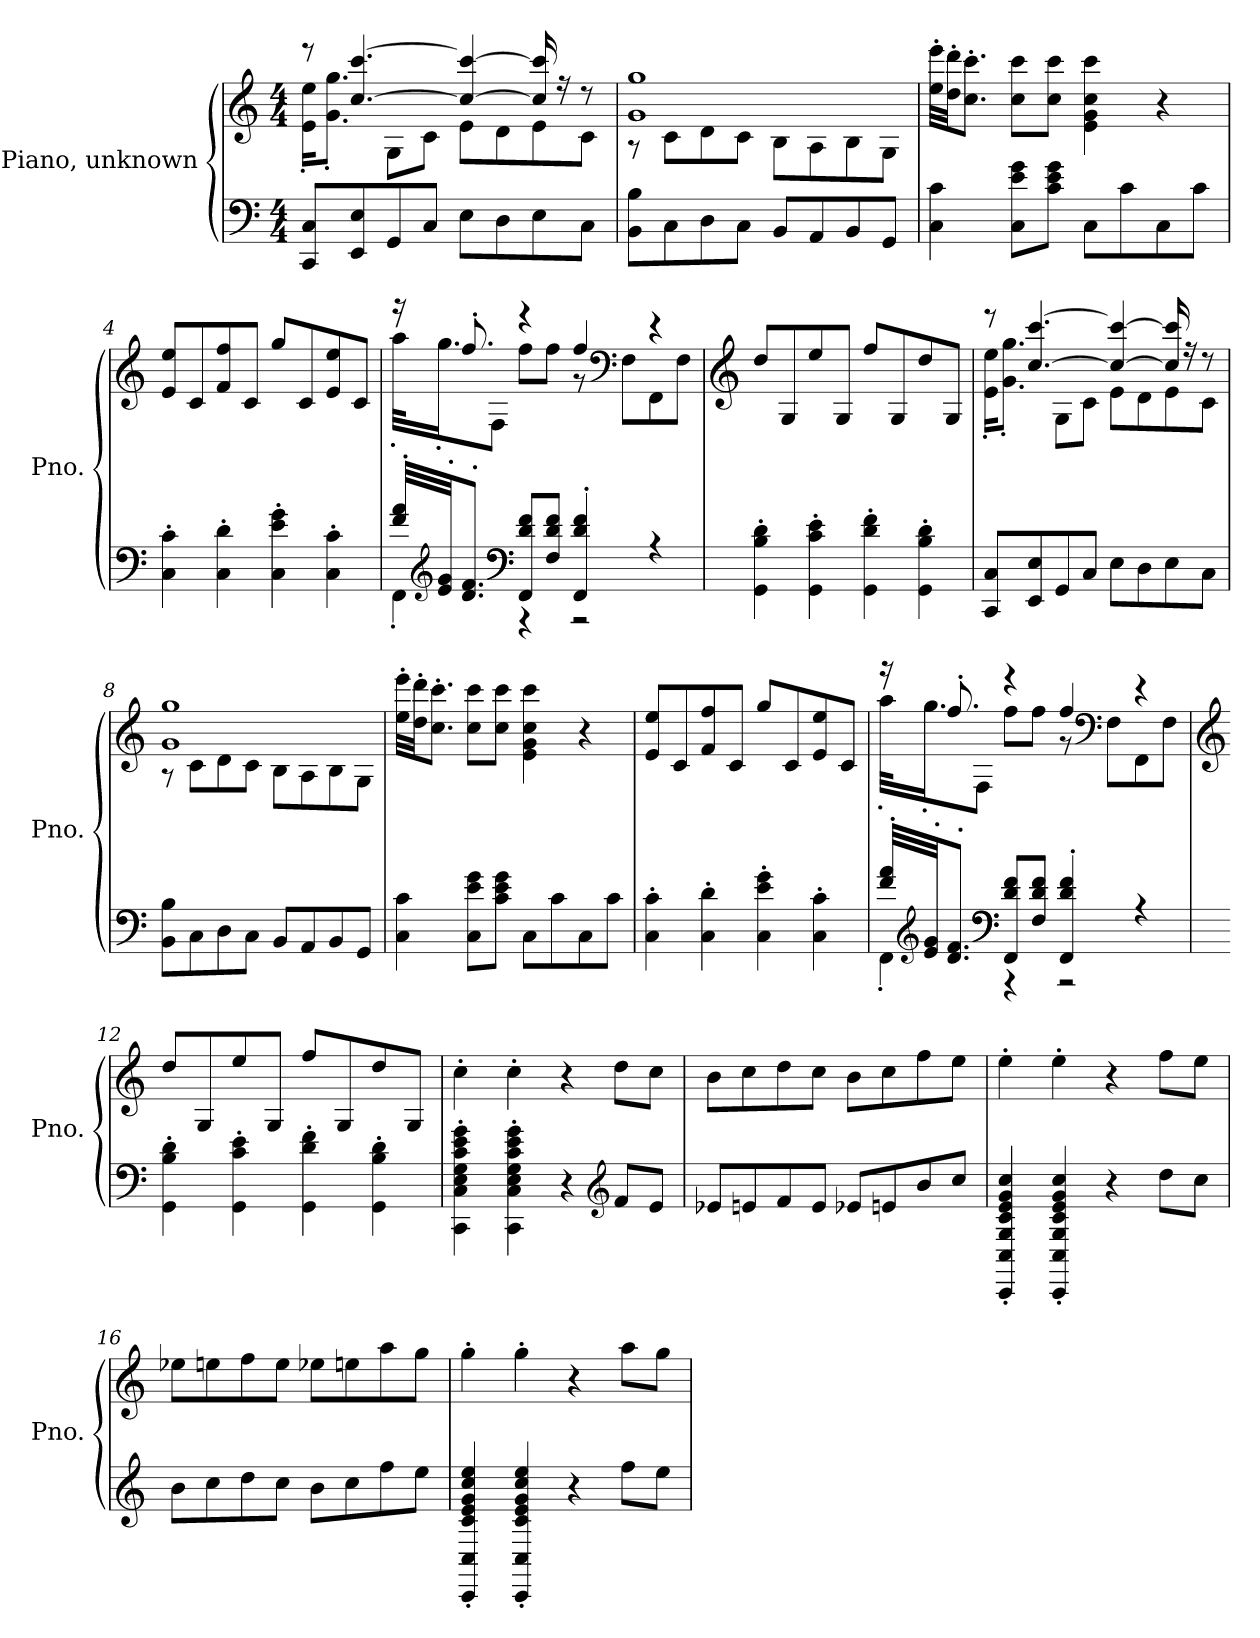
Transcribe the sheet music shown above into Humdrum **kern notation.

**kern	**kern
*part1	*part1
*staff2	*staff1
*I"Piano, unknown	*
*I'Pno.	*
*clefF4	*clefG2
*k[]	*k[]
*M4/4	*M4/4
*MM120	*MM120
=1	=1
*	*^
8CC/ 8C/L	8r	16e\' 16ee\'KL
.	.	8.g\' 8.gg\'J
8EE/ 8E/	[4.cc/ [4.ccc/	.
8GG/	.	8G\L
8C/J	.	8c\J
8E\L	4cc/_ 4ccc/_	8e\L
8D\	.	8d\
8E\	16cc/] 16ccc/]	8e\
.	16r	.
8C\J	8r	8c\J
=2	=2	=2
8BB\ 8B\L	1g 1gg	8r
8C\	.	8c\L
8D\	.	8d\
8C\J	.	8c\J
8BB/L	.	8B\L
8AA/	.	8A\
8BB/	.	8B\
8GG/J	.	8G\J
*	*v	*v
=3	=3
4C\ 4c\	32ee\' 32eee\'LLL
.	32dd\' 32ddd\'JJ
.	8.cc\' 8.ccc\'J
8C\ 8e\ 8g\L	8cc\ 8ccc\L
8c\ 8e\ 8g\J	8cc\ 8ccc\J
8C\L	4e\ 4g\ 4cc\ 4ccc\
8c\	.
8C\	4r
8c\J	.
=4	=4
4C\' 4c\'	8e/ 8ee/L
.	8c/
4C\' 4d\'	8f/ 8ff/
.	8c/J
4C\' 4e\' 4g\'	8gg/L
.	8c/
4C\' 4c\'	8e/ 8ee/
.	8c/J
!!LO:LB:g=z
=5	=5
*^	*^
32f/' 32a/'LLL	4FF'\	16r	32aa'\KLL
*clefG2	*	*	*
32e/' 32g/'JJ	.	.	16.gg'\J
8.d/' 8.f/'J	.	8.ff'/	.
.	.	.	8F\J
*clefF4	*	*	*
8FF/ 8d/ 8f/L	4r	4r	8ff\L
8F/ 8d/ 8f/J	.	.	8ff\J
4FF/' 4d/' 4f/'	2r	4ff/	8r
*	*	*clefF4	*
.	.	.	8F\L
4r	.	4r	8FF\
.	.	.	8F\J
*v	*v	*	*
*	*v	*v
=6	=6
*	*clefG2
4GG\' 4B\' 4d\'	8dd/L
.	8G/
4GG\' 4c\' 4e\'	8ee/
.	8G/J
4GG\' 4d\' 4f\'	8ff/L
.	8G/
4GG\' 4B\' 4d\'	8dd/
.	8G/J
=7	=7
*	*^
8CC/ 8C/L	8r	16e\' 16ee\'KL
.	.	8.g\' 8.gg\'J
8EE/ 8E/	[4.cc/ [4.ccc/	.
8GG/	.	8G\L
8C/J	.	8c\J
8E\L	4cc/_ 4ccc/_	8e\L
8D\	.	8d\
8E\	16cc/] 16ccc/]	8e\
.	16r	.
8C\J	8r	8c\J
!!LO:LB:g=z	!!
=8	=8	=8
8BB\ 8B\L	1g 1gg	8r
8C\	.	8c\L
8D\	.	8d\
8C\J	.	8c\J
8BB/L	.	8B\L
8AA/	.	8A\
8BB/	.	8B\
8GG/J	.	8G\J
*	*v	*v
=9	=9
4C\ 4c\	32ee\' 32eee\'LLL
.	32dd\' 32ddd\'JJ
.	8.cc\' 8.ccc\'J
8C\ 8e\ 8g\L	8cc\ 8ccc\L
8c\ 8e\ 8g\J	8cc\ 8ccc\J
8C\L	4e\ 4g\ 4cc\ 4ccc\
8c\	.
8C\	4r
8c\J	.
=10	=10
4C\' 4c\'	8e/ 8ee/L
.	8c/
4C\' 4d\'	8f/ 8ff/
.	8c/J
4C\' 4e\' 4g\'	8gg/L
.	8c/
4C\' 4c\'	8e/ 8ee/
.	8c/J
!!LO:LB:g=z
=11	=11
*^	*^
32f/' 32a/'LLL	4FF'\	16r	32aa'\KLL
*clefG2	*	*	*
32e/' 32g/'JJ	.	.	16.gg'\J
8.d/' 8.f/'J	.	8.ff'/	.
.	.	.	8F\J
*clefF4	*	*	*
8FF/ 8d/ 8f/L	4r	4r	8ff\L
8F/ 8d/ 8f/J	.	.	8ff\J
4FF/' 4d/' 4f/'	2r	4ff/	8r
*	*	*clefF4	*
.	.	.	8F\L
4r	.	4r	8FF\
.	.	.	8F\J
*v	*v	*	*
*	*v	*v
=12	=12
*	*clefG2
4GG\' 4B\' 4d\'	8dd/L
.	8G/
4GG\' 4c\' 4e\'	8ee/
.	8G/J
4GG\' 4d\' 4f\'	8ff/L
.	8G/
4GG\' 4B\' 4d\'	8dd/
.	8G/J
=13	=13
4CC\' 4C\' 4E\' 4G\' 4c\' 4e\' 4g\'	4cc'\
4CC\' 4C\' 4E\' 4G\' 4c\' 4e\' 4g\'	4cc'\
4r	4r
*clefG2	*
8f/L	8dd\L
8e/J	8cc\J
=14	=14
8e-X/L	8b\L
8en/	8cc\
8f/	8dd\
8e/J	8cc\J
8e-X/L	8b\L
8en/	8cc\
8b/	8ff\
8cc/J	8ee\J
!!LO:LB:g=z
=15	=15
4CC/' 4C/' 4G/' 4c/' 4e/' 4g/' 4cc/'	4ee'\
4CC/' 4C/' 4G/' 4c/' 4e/' 4g/' 4cc/'	4ee'\
4r	4r
8dd\L	8ff\L
8cc\J	8ee\J
=16	=16
8b\L	8ee-X\L
8cc\	8een\
8dd\	8ff\
8cc\J	8ee\J
8b\L	8ee-X\L
8cc\	8een\
8ff\	8aa\
8ee\J	8gg\J
=17	=17
4CC/' 4C/' 4c/' 4e/' 4g/' 4cc/' 4ee/'	4gg'\
4CC/' 4C/' 4c/' 4e/' 4g/' 4cc/' 4ee/'	4gg'\
4r	4r
8ff\L	8aa\L
8ee\J	8gg\J
=	=
*-	*-
